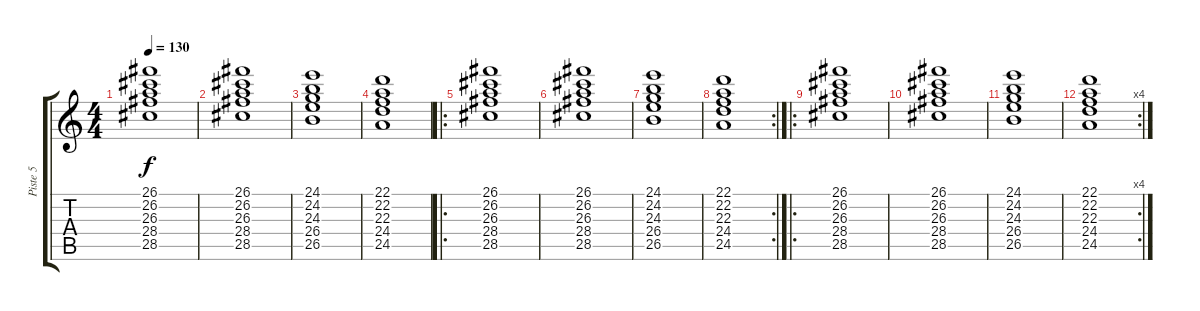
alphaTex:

\track ("Piste 5" "Piste 5") {instrument harpsichord}
\staff {score tabs}
\tuning (E4 B3 G3 D3 A2 E2) {hide}
\ts (4 4)
\tempo 130
\clef g2
\ks c
(26.1 26.2 26.3 28.4 28.5).1{dy f} |
(26.1 26.2 26.3 28.4 28.5).1 |
(24.1 24.2 24.3 26.4 26.5).1 |
(22.1 22.2 22.3 24.4 24.5).1 |
\ro
(26.1 26.2 26.3 28.4 28.5).1 |
(26.1 26.2 26.3 28.4 28.5).1 |
(24.1 24.2 24.3 26.4 26.5).1 |
\rc 2
(22.1 22.2 22.3 24.4 24.5).1 |
\ro
(26.1 26.2 26.3 28.4 28.5).1 |
(26.1 26.2 26.3 28.4 28.5).1 |
(24.1 24.2 24.3 26.4 26.5).1 |
\rc 4
(22.1 22.2 22.3 24.4 24.5).1
